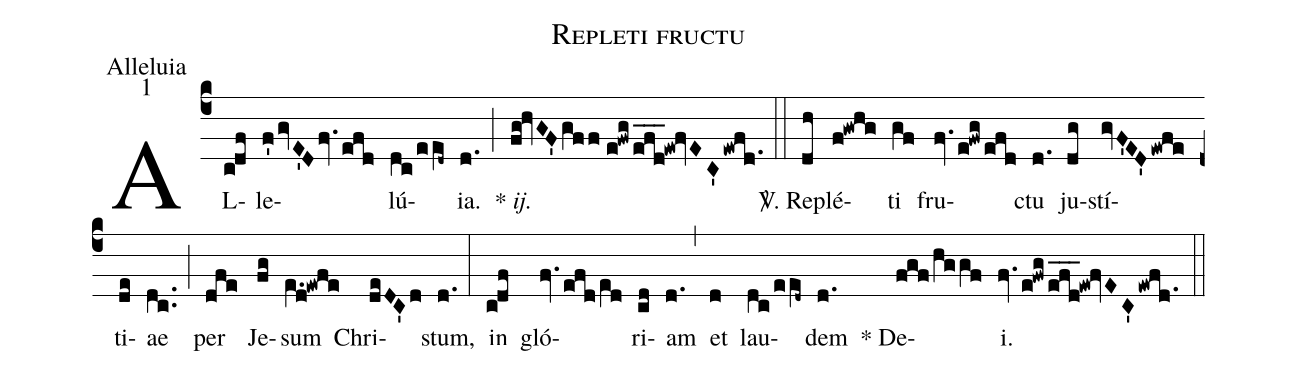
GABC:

name:Repleti fructu;
office-part:Alleluia;
mode:1;
%%
(c4) AL(cdf)le(f'gvE'Dfv.efd)lú(dc/ee[ll:1]d~){ia}.(d.) (;) * <i>ij.</i>(fg!hvGF'gff//e!fwg/efd___!ew!fvEC'ewfd.1) (::) <sp>V/</sp>. Re(dh)plé(f!gwhg)ti(gf) fru(fv.e!fwg/efd)ctu(d.) ju(dg)stí(gvF'ED'ewfe)ti(de)ae(dc..) (;) per(dfe) Je(fg)sum(e.[ll:1]d!ewfe) Chri(deDC'd)stum,(d.) (:) in(cdf) gló(fv.efd/e[ll:1]d)ri(cd)am(d.) (,) et(d) lau(dc/ee[ll:1]d~)dem(d.) * De(fgf/hggf)i.(fv.e!fwg/efd___!ew!fvEC'ewfd.1) (::)
